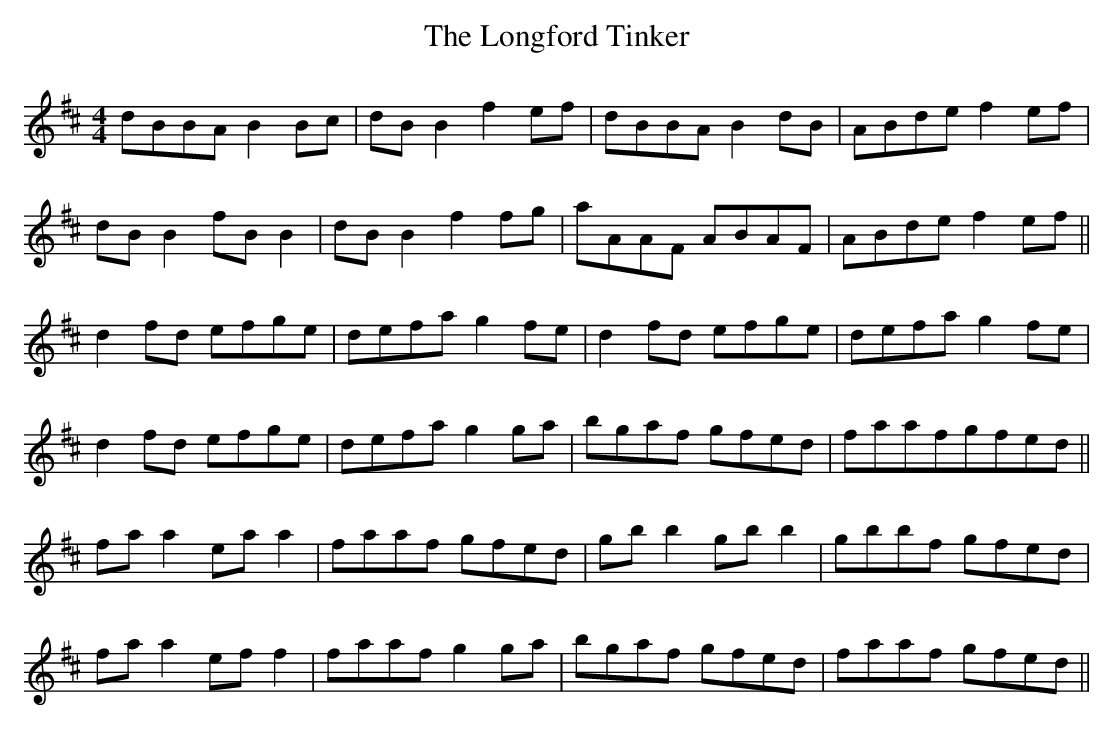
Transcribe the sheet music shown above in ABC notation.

X:1
T:The Longford Tinker
M:4/4
L:1/8
K:Bm
dBBA B2Bc|dBB2 f2ef|dBBA B2dB|ABde f2ef|
dBB2 fBB2|dBB2 f2fg|aAAF ABAF|ABdef2ef||
d2fd efge|defa g2fe|d2fd efge|defa g2fe|
d2fd efge|defa g2ga|bgaf gfed|faafgfed||
faa2 eaa2|faaf gfed|gbb2 gbb2|gbbf gfed|
faa2 eff2|faaf g2ga|bgaf gfed|faaf gfed||
